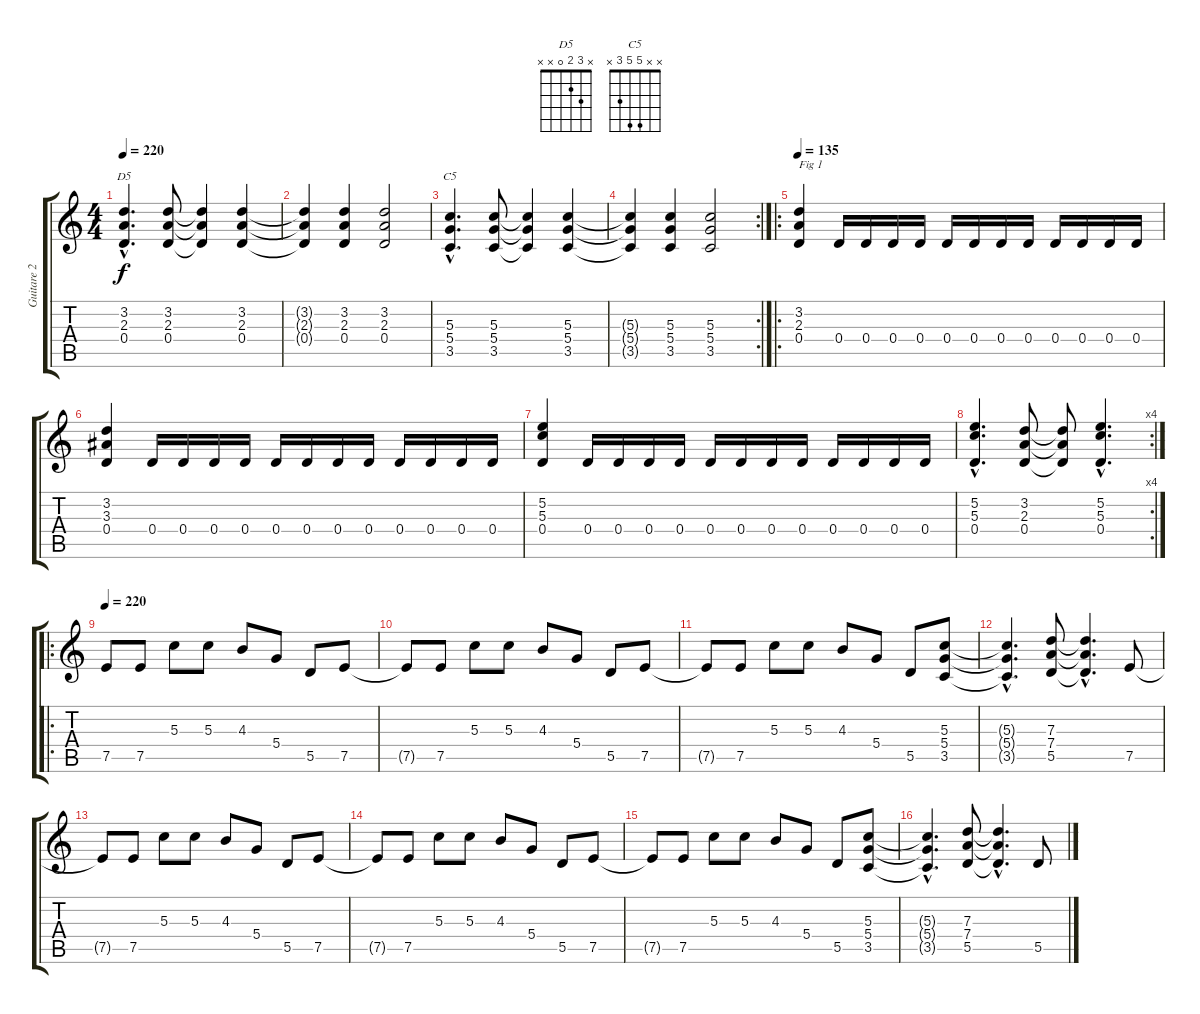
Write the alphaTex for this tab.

\track ("Guitare 2" "Guitare 2") {instrument distortionguitar}
\staff {score tabs}
\tuning (E4 B3 G3 D3 A2 E2) {hide}
\chord ("D5" x 3 2 0 x x)
\chord ("C5" x x 5 5 3 x)
\ts (4 4)
\tempo 220
\clef g2
\ks c
(3.2{hac} 2.3{hac} 0.4{hac}).4{d ch "D5" dy f} (3.2 2.3 0.4).8 (3.2{t} 2.3{t} 0.4{t}).4 (3.2 2.3 0.4).4 |
(3.2{t} 2.3{t} 0.4{t}).4 (3.2 2.3 0.4).4 (3.2 2.3 0.4).2 |
(5.3{hac} 5.4{hac} 3.5{hac}).4{d ch "C5"} (5.3 5.4 3.5).8 (5.3{t} 5.4{t} 3.5{t}).4 (5.3 5.4 3.5).4 |
\rc 2
(5.3{t} 5.4{t} 3.5{t}).4 (5.3 5.4 3.5).4 (5.3 5.4 3.5).2 |
\ro
\tempo 135
(3.2 2.3 0.4).4{txt "Fig 1"} 0.4.16 0.4.16 0.4.16 0.4.16 0.4.16 0.4.16 0.4.16 0.4.16 0.4.16 0.4.16 0.4.16 0.4.16 |
(3.2 3.3 0.4).4 0.4.16 0.4.16 0.4.16 0.4.16 0.4.16 0.4.16 0.4.16 0.4.16 0.4.16 0.4.16 0.4.16 0.4.16 |
(5.2 5.3 0.4).4 0.4.16 0.4.16 0.4.16 0.4.16 0.4.16 0.4.16 0.4.16 0.4.16 0.4.16 0.4.16 0.4.16 0.4.16 |
\rc 4
(5.2{hac} 5.3{hac} 0.4{hac}).4{d} (3.2 2.3 0.4).8 (3.2{t} 2.3{t} 0.4{t}).8 (5.2{hac} 5.3{hac} 0.4{hac}).4{d} |
\ro
\tempo 220
7.5.8 7.5.8 5.3.8 5.3.8 4.3.8 5.4.8 5.5.8 7.5.8 |
7.5{t}.8 7.5.8 5.3.8 5.3.8 4.3.8 5.4.8 5.5.8 7.5.8 |
7.5{t}.8 7.5.8 5.3.8 5.3.8 4.3.8 5.4.8 5.5.8 (5.3 5.4 3.5).8 |
(5.3{hac t} 5.4{hac t} 3.5{hac t}).4{d} (7.3 7.4 5.5).8 (7.3{hac t} 7.4{hac t} 5.5{hac t}).4{d} 7.5.8 |
7.5{t}.8 7.5.8 5.3.8 5.3.8 4.3.8 5.4.8 5.5.8 7.5.8 |
7.5{t}.8 7.5.8 5.3.8 5.3.8 4.3.8 5.4.8 5.5.8 7.5.8 |
7.5{t}.8 7.5.8 5.3.8 5.3.8 4.3.8 5.4.8 5.5.8 (5.3 5.4 3.5).8 |
(5.3{hac t} 5.4{hac t} 3.5{hac t}).4{d} (7.3 7.4 5.5).8 (7.3{hac t} 7.4{hac t} 5.5{hac t}).4{d} 5.5.8
